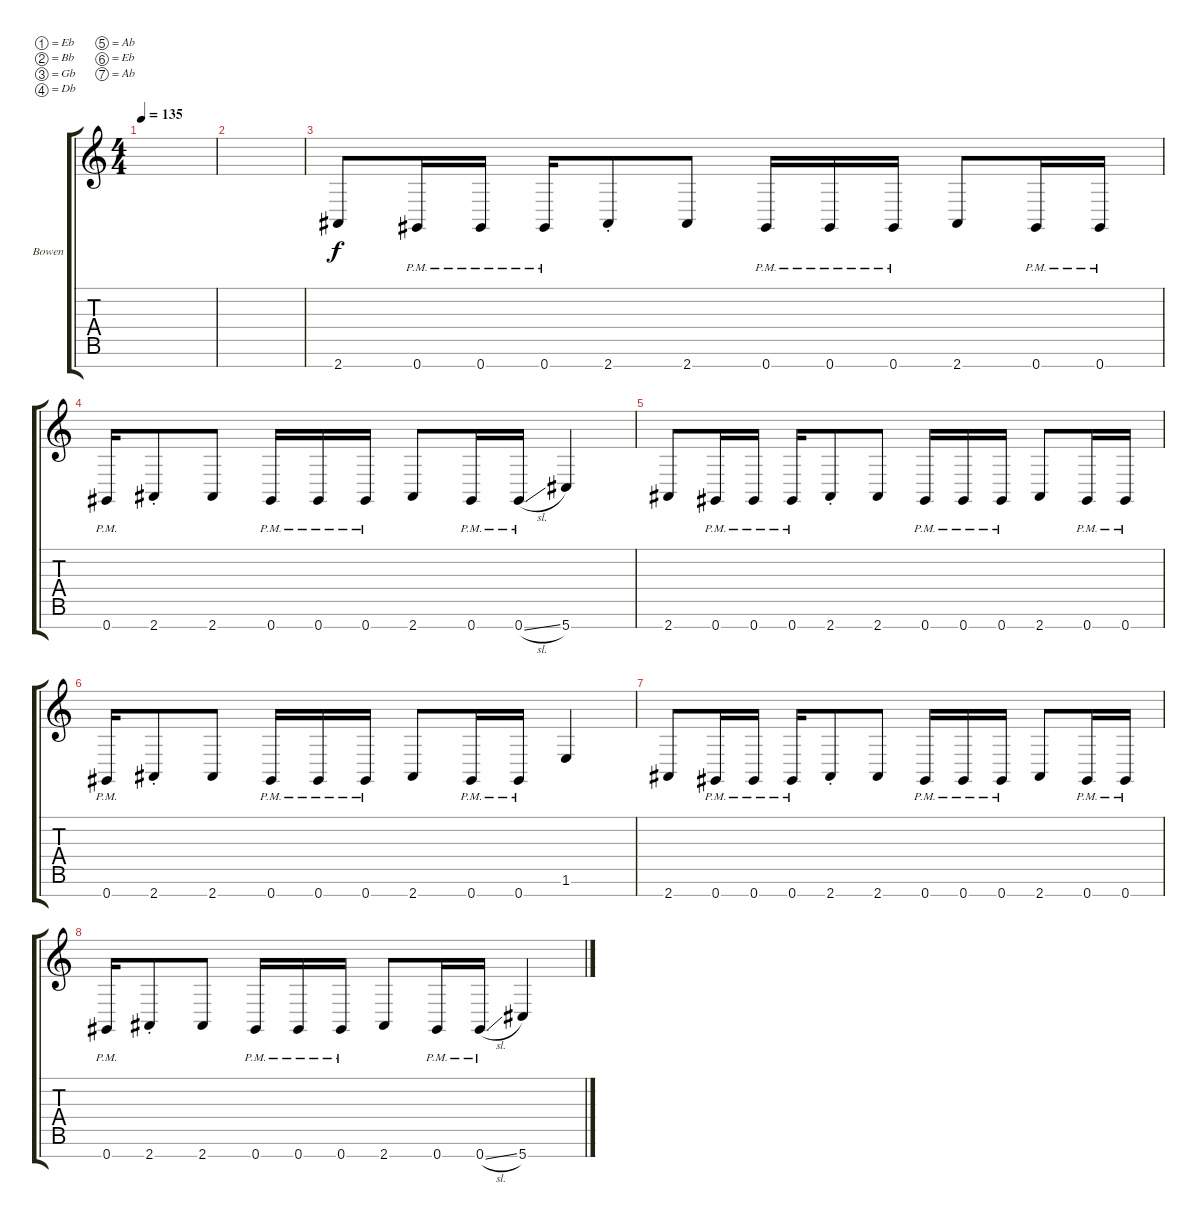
\defaultSystemsLayout 4
\bracketExtendMode groupsimilarinstruments
\multiBarRest
\firstSystemTrackNameOrientation horizontal
\otherSystemsTrackNameOrientation horizontal
\track ("Jake Bowen" "Bowen") {instrument distortionguitar}
\staff {score tabs}
\tuning (Eb4 Bb3 Gb3 Db3 Ab2 Eb2 Ab1)
\ts (4 4)
\tempo 135
\clef g2
\ks c
|
|
2.7.8 0.7{pm}.16 0.7{pm}.16 0.7{pm}.16 2.7{st}.8 2.7.8 0.7{pm}.16 0.7{pm}.16 0.7{pm}.16 2.7.8 0.7{pm}.16 0.7{pm}.16 |
0.7{pm}.16 2.7{st}.8 2.7.8 0.7{pm}.16 0.7{pm}.16 0.7{pm}.16 2.7.8 0.7{pm}.16 0.7{sl pm}.16 5.7.4 |
2.7.8 0.7{pm}.16 0.7{pm}.16 0.7{pm}.16 2.7{st}.8 2.7.8 0.7{pm}.16 0.7{pm}.16 0.7{pm}.16 2.7.8 0.7{pm}.16 0.7{pm}.16 |
0.7{pm}.16 2.7{st}.8 2.7.8 0.7{pm}.16 0.7{pm}.16 0.7{pm}.16 2.7.8 0.7{pm}.16 0.7{pm}.16 1.6.4 |
2.7.8 0.7{pm}.16 0.7{pm}.16 0.7{pm}.16 2.7{st}.8 2.7.8 0.7{pm}.16 0.7{pm}.16 0.7{pm}.16 2.7.8 0.7{pm}.16 0.7{pm}.16 |
0.7{pm}.16 2.7{st}.8 2.7.8 0.7{pm}.16 0.7{pm}.16 0.7{pm}.16 2.7.8 0.7{pm}.16 0.7{sl pm}.16 5.7.4
